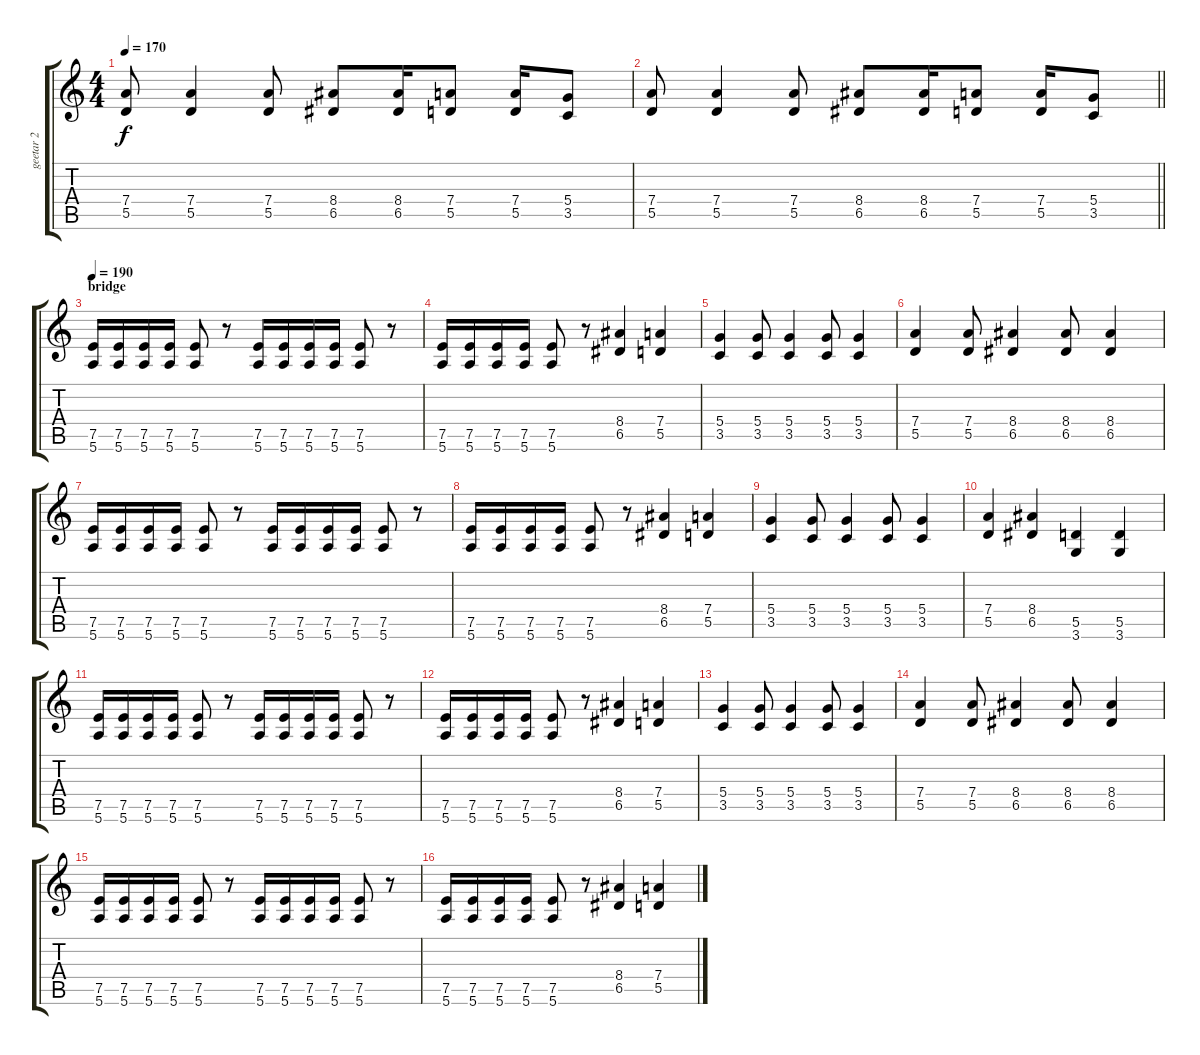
\track ("geetar 2" "geetar 2") {instrument distortionguitar}
\staff {score tabs}
\tuning (E4 B3 G3 D3 A2 E2) {hide}
\ts (4 4)
\tempo 170
\clef g2
\ks c
(7.4 5.5).8{dy f} (7.4 5.5).4 (7.4 5.5).8 (8.4 6.5).8 (8.4 6.5).16 (7.4 5.5).8 (7.4 5.5).16 (5.4 3.5).8 |
\barLineRight lightlight
(7.4 5.5).8 (7.4 5.5).4 (7.4 5.5).8 (8.4 6.5).8 (8.4 6.5).16 (7.4 5.5).8 (7.4 5.5).16 (5.4 3.5).8 |
\section ("" "bridge")
\tempo 190
(7.5 5.6).16 (7.5 5.6).16 (7.5 5.6).16 (7.5 5.6).16 (7.5 5.6).8 r.8 (7.5 5.6).16 (7.5 5.6).16 (7.5 5.6).16 (7.5 5.6).16 (7.5 5.6).8 r.8 |
(7.5 5.6).16 (7.5 5.6).16 (7.5 5.6).16 (7.5 5.6).16 (7.5 5.6).8 r.8 (8.4 6.5).4 (7.4 5.5).4 |
(5.4 3.5).4 (5.4 3.5).8 (5.4 3.5).4 (5.4 3.5).8 (5.4 3.5).4 |
(7.4 5.5).4 (7.4 5.5).8 (8.4 6.5).4 (8.4 6.5).8 (8.4 6.5).4 |
(7.5 5.6).16 (7.5 5.6).16 (7.5 5.6).16 (7.5 5.6).16 (7.5 5.6).8 r.8 (7.5 5.6).16 (7.5 5.6).16 (7.5 5.6).16 (7.5 5.6).16 (7.5 5.6).8 r.8 |
(7.5 5.6).16 (7.5 5.6).16 (7.5 5.6).16 (7.5 5.6).16 (7.5 5.6).8 r.8 (8.4 6.5).4 (7.4 5.5).4 |
(5.4 3.5).4 (5.4 3.5).8 (5.4 3.5).4 (5.4 3.5).8 (5.4 3.5).4 |
(7.4 5.5).4 (8.4 6.5).4 (5.5 3.6).4 (5.5 3.6).4 |
(7.5 5.6).16 (7.5 5.6).16 (7.5 5.6).16 (7.5 5.6).16 (7.5 5.6).8 r.8 (7.5 5.6).16 (7.5 5.6).16 (7.5 5.6).16 (7.5 5.6).16 (7.5 5.6).8 r.8 |
(7.5 5.6).16 (7.5 5.6).16 (7.5 5.6).16 (7.5 5.6).16 (7.5 5.6).8 r.8 (8.4 6.5).4 (7.4 5.5).4 |
(5.4 3.5).4 (5.4 3.5).8 (5.4 3.5).4 (5.4 3.5).8 (5.4 3.5).4 |
(7.4 5.5).4 (7.4 5.5).8 (8.4 6.5).4 (8.4 6.5).8 (8.4 6.5).4 |
(7.5 5.6).16 (7.5 5.6).16 (7.5 5.6).16 (7.5 5.6).16 (7.5 5.6).8 r.8 (7.5 5.6).16 (7.5 5.6).16 (7.5 5.6).16 (7.5 5.6).16 (7.5 5.6).8 r.8 |
(7.5 5.6).16 (7.5 5.6).16 (7.5 5.6).16 (7.5 5.6).16 (7.5 5.6).8 r.8 (8.4 6.5).4 (7.4 5.5).4
